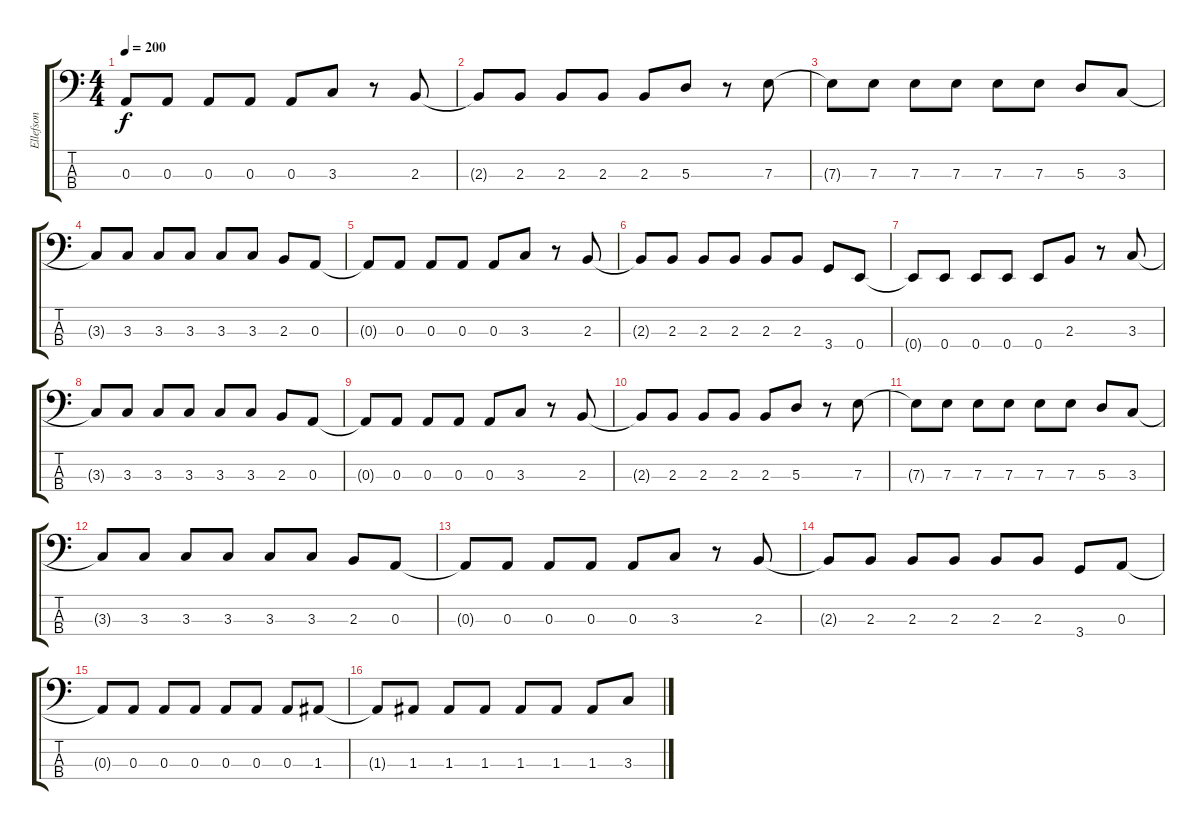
\track ("Ellefson" "Ellefson") {instrument electricbasspick}
\staff {score tabs}
\tuning (G2 D2 A1 E1) {hide}
\ts (4 4)
\tempo 200
\clef f4
\ks c
0.3{t}.8{dy f} 0.3.8 0.3.8 0.3.8 0.3.8 3.3.8 r.8 2.3.8 |
2.3{t}.8 2.3.8 2.3.8 2.3.8 2.3.8 5.3.8 r.8 7.3.8 |
7.3{t}.8 7.3.8 7.3.8 7.3.8 7.3.8 7.3.8 5.3.8 3.3.8 |
3.3{t}.8 3.3.8 3.3.8 3.3.8 3.3.8 3.3.8 2.3.8 0.3.8 |
0.3{t}.8 0.3.8 0.3.8 0.3.8 0.3.8 3.3.8 r.8 2.3.8 |
2.3{t}.8 2.3.8 2.3.8 2.3.8 2.3.8 2.3.8 3.4.8 0.4.8 |
0.4{t}.8 0.4.8 0.4.8 0.4.8 0.4.8 2.3.8 r.8 3.3.8 |
3.3{t}.8 3.3.8 3.3.8 3.3.8 3.3.8 3.3.8 2.3.8 0.3.8 |
0.3{t}.8 0.3.8 0.3.8 0.3.8 0.3.8 3.3.8 r.8 2.3.8 |
2.3{t}.8 2.3.8 2.3.8 2.3.8 2.3.8 5.3.8 r.8 7.3.8 |
7.3{t}.8 7.3.8 7.3.8 7.3.8 7.3.8 7.3.8 5.3.8 3.3.8 |
3.3{t}.8 3.3.8 3.3.8 3.3.8 3.3.8 3.3.8 2.3.8 0.3.8 |
0.3{t}.8 0.3.8 0.3.8 0.3.8 0.3.8 3.3.8 r.8 2.3.8 |
2.3{t}.8 2.3.8 2.3.8 2.3.8 2.3.8 2.3.8 3.4.8 0.3.8 |
0.3{t}.8 0.3.8 0.3.8 0.3.8 0.3.8 0.3.8 0.3.8 1.3.8 |
1.3{t}.8 1.3.8 1.3.8 1.3.8 1.3.8 1.3.8 1.3.8 3.3.8
